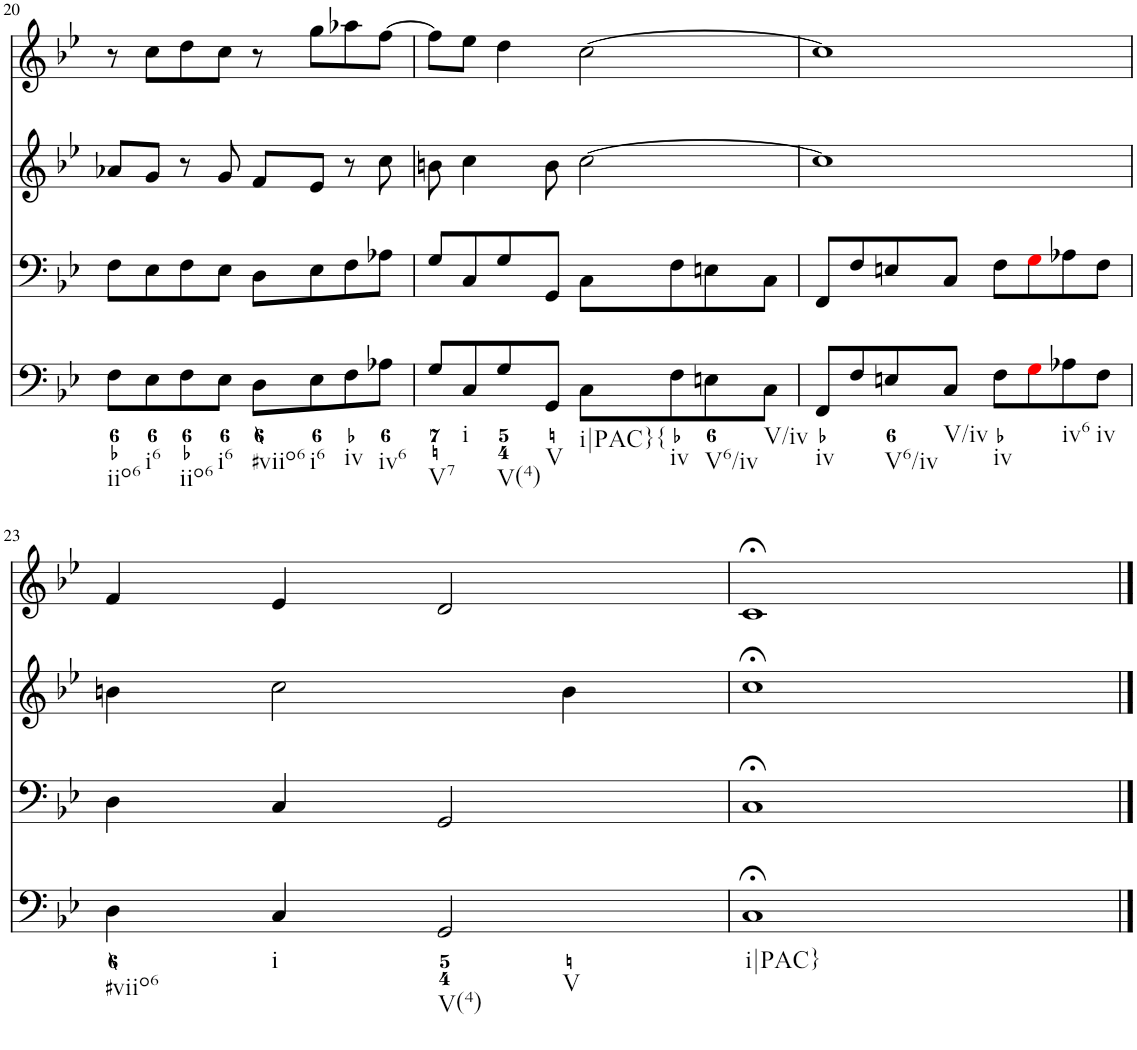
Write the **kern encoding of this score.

**kern	**kern	**kern	**kern
*part4	*part3	*part2	*part1
*staff4	*staff3	*staff2	*staff1
*I"Piano	*I"Piano	*I"Piano	*I"Piano
*I'Pno	*I'Pno	*I'Pno	*I'Pno
!!LO:PB:g=z
*clefF4	*clefF4	*clefG2	*clefG2
*k[b-e-]	*k[b-e-]	*k[b-e-]	*k[b-e-]
*g:	*g:	*g:	*g:
*M4/4	*M4/4	*M4/4	*M4/4
*met(c)	*met(c)	*met(c)	*met(c)
=20	=20	=20	=20
!LO:TX:b:t=iio6	!	!	!
8F\L	8F\L	8a-X/L	8r
!LO:TX:b:t=i6	!	!	!
8E-\	8E-\	8g/J	8cc\L
!LO:TX:b:t=iio6	!	!	!
8F\	8F\	8r	8dd\
!LO:TX:b:t=i6	!	!	!
8E-\J	8E-\J	8g/	8cc\J
!LO:TX:b:t=#viio6	!	!	!
8D\L	8D\L	8f/L	8r
!LO:TX:b:t=i6	!	!	!
8E-\	8E-\	8e-/J	8gg\L
!LO:TX:b:t=iv	!	!	!
8F\	8F\	8r	8aa-X\
!LO:TX:b:t=iv6	!	!	!
8A-X\J	8A-X\J	8cc\	[8ff\J
=21	=21	=21	=21
!LO:TX:b:t=V7	!	!	!
8G/L	8G/L	8bn\	8ff\L]
!LO:TX:b:t=i	!	!	!
8C/	8C/	4cc\	8ee-\J
!LO:TX:b:t=V(4)	!	!	!
8G/	8G/	.	4dd\
!LO:TX:b:t=V	!	!	!
8GG/J	8GG/J	8b\	.
!LO:TX:b:t=i|PAC}{	!	!	!
8C\L	8C\L	[2cc\	[2cc\
!LO:TX:b:t=iv	!	!	!
8F\	8F\	.	.
!LO:TX:b:t=V6/iv	!	!	!
8En\	8En\	.	.
!LO:TX:b:t=V/iv	!	!	!
8C\J	8C\J	.	.
=22	=22	=22	=22
!LO:TX:b:t=iv	!	!	!
8FF/L	8FF/L	1cc]	1cc]
8F/	8F/	.	.
!LO:TX:b:t=V6/iv	!	!	!
8En/	8En/	.	.
!LO:TX:b:t=V/iv	!	!	!
8C/J	8C/J	.	.
!LO:TX:b:t=iv	!	!	!
8F\L	8F\L	.	.
8Gi\	8Gi\	.	.
!LO:TX:b:t=iv6	!	!	!
8A-X\	8A-X\	.	.
!LO:TX:b:t=iv	!	!	!
8F\J	8F\J	.	.
!!LO:LB:g=z
=23	=23	=23	=23
!LO:TX:b:t=#viio6	!	!	!
4D\	4D\	4bn\	4f/
!LO:TX:b:t=i	!	!	!
4C/	4C/	2cc\	4e-/
!LO:TX:b:t=V(4)	!	!	!
!LO:TX:b:t=V	!	!	!
2GG/	2GG/	.	2d/
.	.	4b\	.
=24	=24	=24	=24
!LO:TX:b:t=i|PAC}	!	!	!
1C;<	1C;<	1cc;<	1c;<
==	==	==	==
*-	*-	*-	*-
